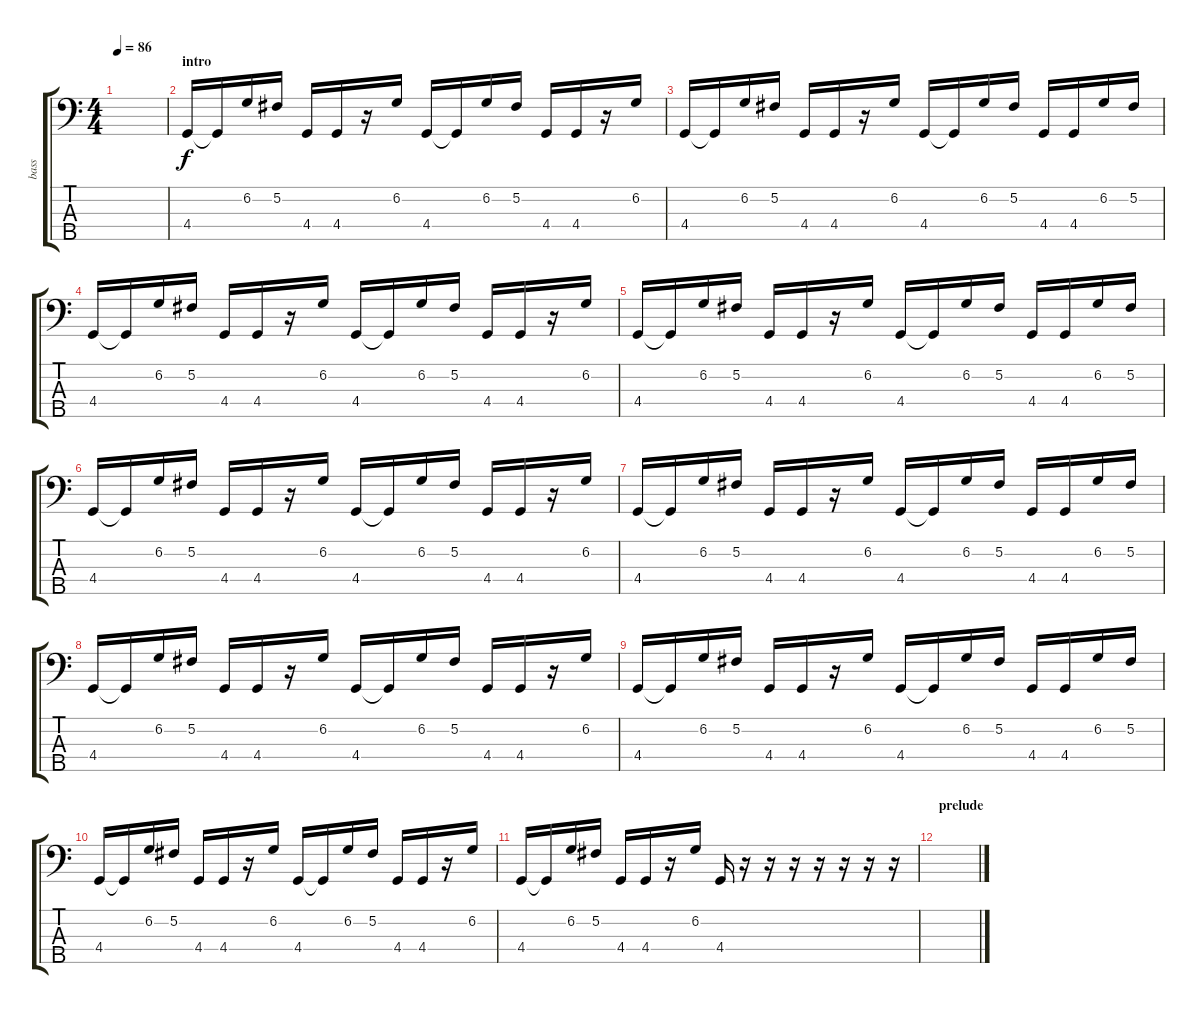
\track ("bass" "bass") {instrument electricbassfinger}
\staff {score tabs}
\tuning (Gb2 Db2 Ab1 Eb1 Bb0) {hide}
\ts (4 4)
\tempo 86
\clef f4
\ks c
|
\section ("" "intro")
4.4.16{volume 3} 4.4{t}.16 6.2.16 5.2.16 4.4.16 4.4.16 r.16 6.2.16 4.4.16 4.4{t}.16 6.2.16 5.2.16 4.4.16 4.4.16 r.16 6.2.16 |
4.4.16 4.4{t}.16 6.2.16 5.2.16 4.4.16 4.4.16 r.16 6.2.16 4.4.16 4.4{t}.16 6.2.16 5.2.16 4.4.16 4.4.16 6.2.16 5.2.16 |
4.4.16 4.4{t}.16 6.2.16 5.2.16 4.4.16 4.4.16 r.16 6.2.16 4.4.16 4.4{t}.16 6.2.16 5.2.16 4.4.16 4.4.16 r.16 6.2.16 |
4.4.16 4.4{t}.16 6.2.16 5.2.16 4.4.16 4.4.16 r.16 6.2.16 4.4.16 4.4{t}.16 6.2.16 5.2.16 4.4.16 4.4.16 6.2.16 5.2.16 |
4.4.16 4.4{t}.16 6.2.16 5.2.16 4.4.16 4.4.16 r.16 6.2.16 4.4.16 4.4{t}.16 6.2.16 5.2.16 4.4.16 4.4.16 r.16 6.2.16 |
4.4.16 4.4{t}.16 6.2.16 5.2.16 4.4.16 4.4.16 r.16 6.2.16 4.4.16 4.4{t}.16 6.2.16 5.2.16 4.4.16 4.4.16 6.2.16 5.2.16 |
4.4.16{volume 6} 4.4{t}.16 6.2.16 5.2.16 4.4.16 4.4.16 r.16 6.2.16 4.4.16 4.4{t}.16 6.2.16 5.2.16 4.4.16 4.4.16 r.16 6.2.16 |
4.4.16 4.4{t}.16 6.2.16 5.2.16 4.4.16 4.4.16 r.16 6.2.16 4.4.16 4.4{t}.16 6.2.16 5.2.16 4.4.16 4.4.16 6.2.16 5.2.16 |
4.4.16 4.4{t}.16 6.2.16 5.2.16 4.4.16 4.4.16 r.16 6.2.16 4.4.16 4.4{t}.16 6.2.16 5.2.16 4.4.16 4.4.16 r.16 6.2.16 |
4.4.16 4.4{t}.16 6.2.16 5.2.16 4.4.16 4.4.16 r.16 6.2.16 4.4.16 r.16 r.16 r.16 r.16 r.16 r.16 r.16 |
\section ("" "prelude")
